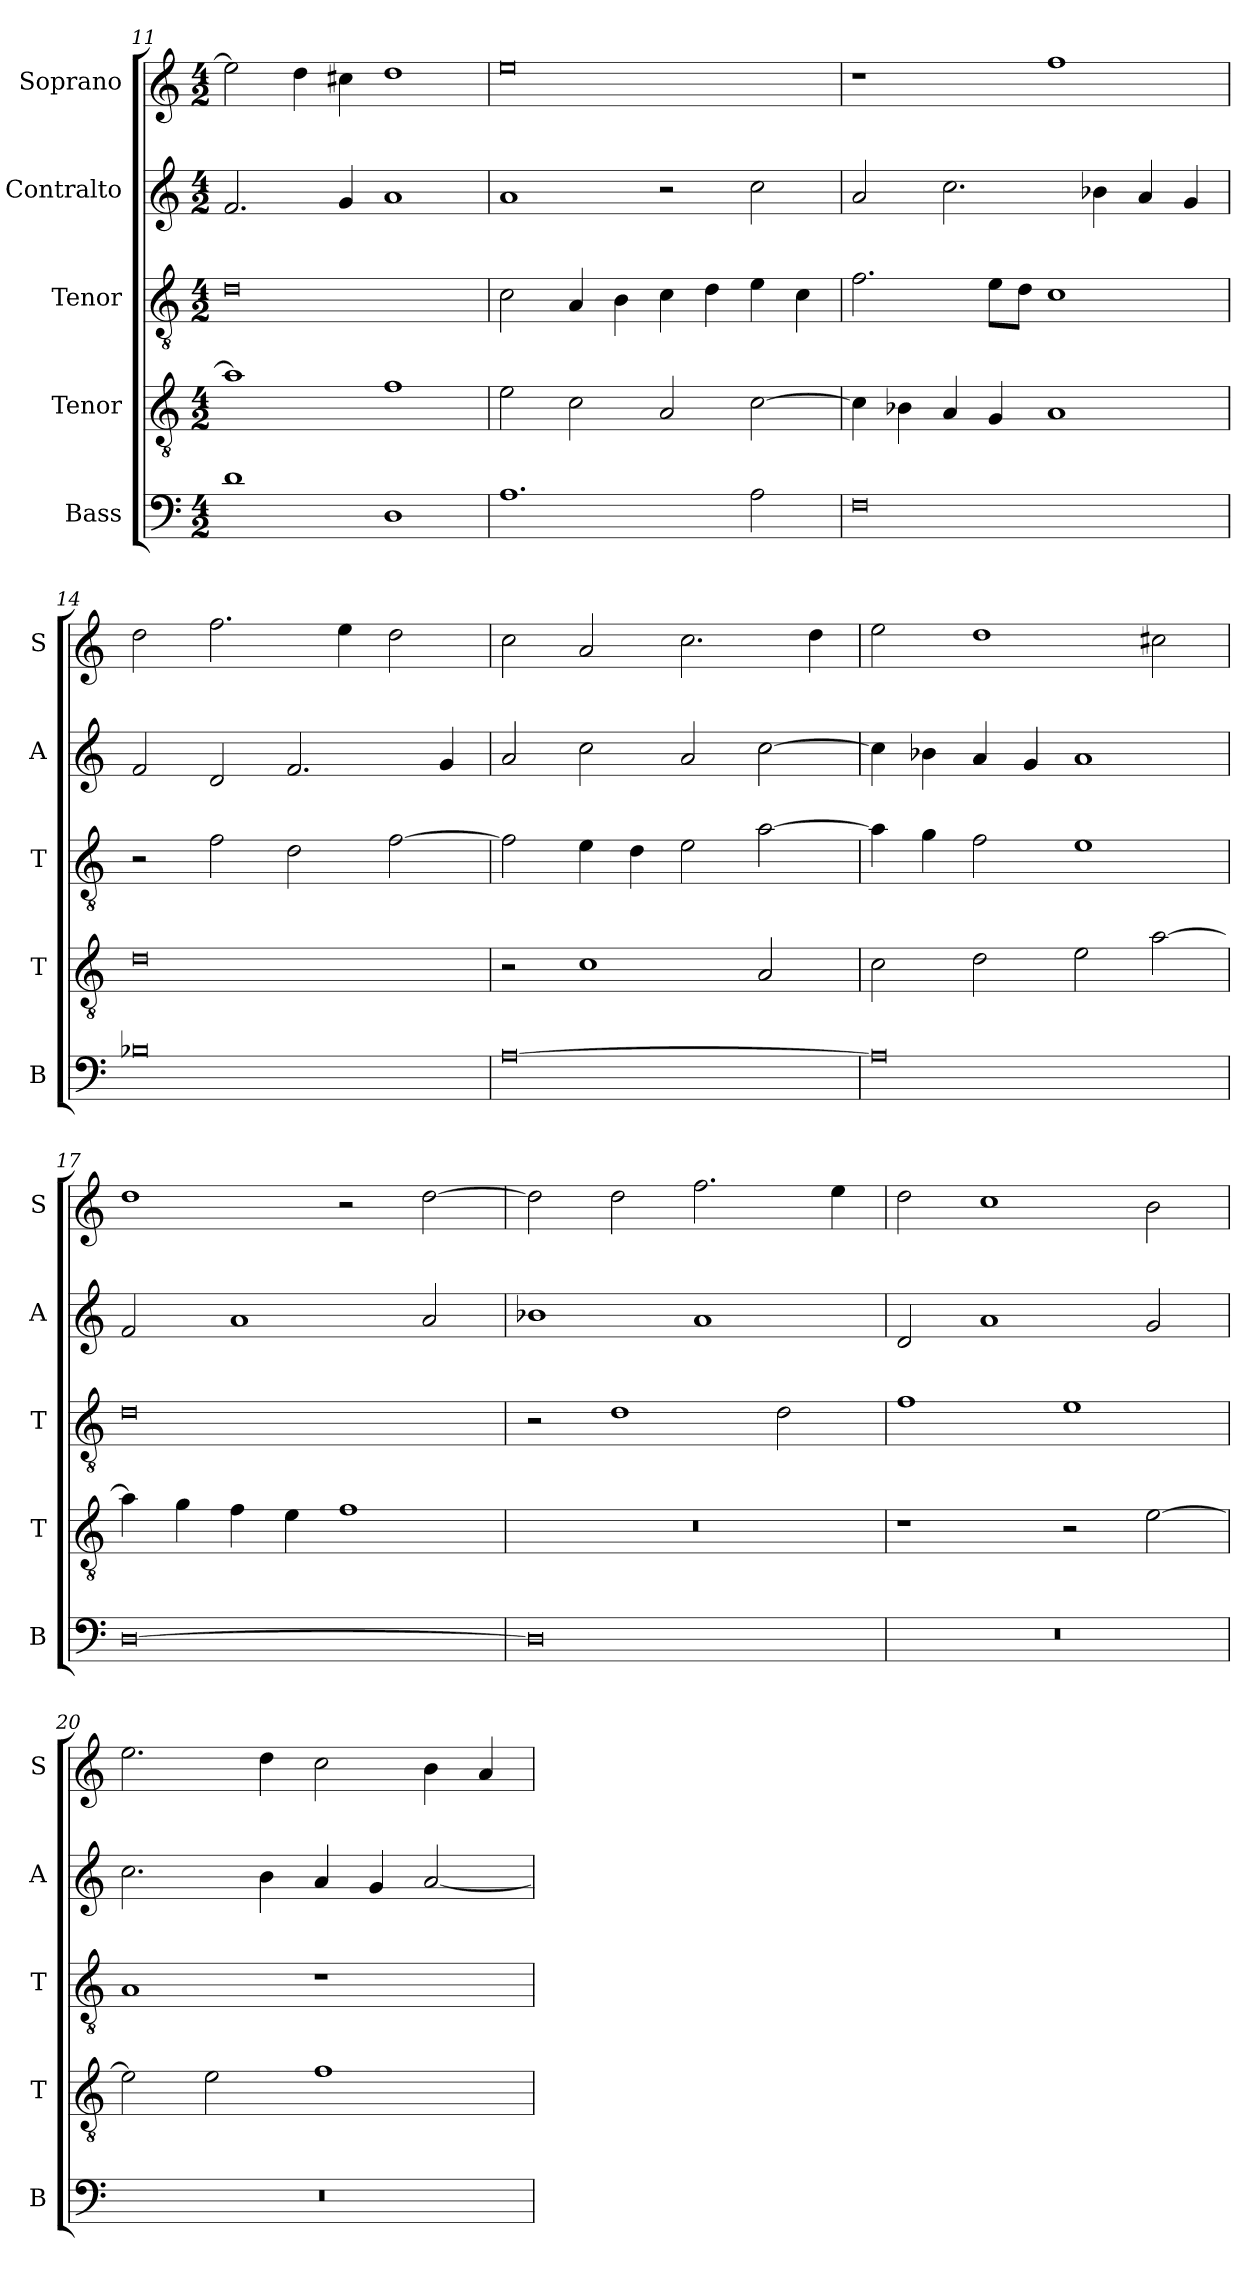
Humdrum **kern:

**kern	**kern	**kern	**kern	**kern
*part5	*part4	*part3	*part2	*part1
*staff5	*staff4	*staff3	*staff2	*staff1
*I"Bass	*I"Tenor	*I"Tenor	*I"Contralto	*I"Soprano
*I'B	*I'T	*I'T	*I'A	*I'S
*clefF4	*clefGv2	*clefGv2	*clefG2	*clefG2
*k[]	*k[]	*k[]	*k[]	*k[]
*D:dor	*D:dor	*D:dor	*D:dor	*D:dor
*M4/2	*M4/2	*M4/2	*M4/2	*M4/2
=11	=11	=11	=11	=11
1d	1a]	0d	2.f	2ee]
.	.	.	.	4dd
.	.	.	4g	4cc#X
1D	1f	.	1a	1dd
=12	=12	=12	=12	=12
1.A	2e	2c	1a	0ee
.	2c	4A	.	.
.	.	4B	.	.
.	2A	4c	2r	.
.	.	4d	.	.
2A	[2c	4e	2cc	.
.	.	4c	.	.
=13	=13	=13	=13	=13
0F	4c]	2.f	2a	1r
.	4B-X	.	.	.
.	4A	.	2.cc	.
.	4G	8e\L	.	.
.	.	8d\J	.	.
.	1A	1c	.	1ff
.	.	.	4b-X	.
.	.	.	4a	.
.	.	.	4g	.
=14	=14	=14	=14	=14
0B-X	0d	2r	2f	2dd
.	.	2f	2d	2.ff
.	.	2d	2.f	.
.	.	.	.	4ee
.	.	[2f	.	2dd
.	.	.	4g	.
=15	=15	=15	=15	=15
[0A	2r	2f]	2a	2cc
.	1c	4e	2cc	2a
.	.	4d	.	.
.	.	2e	2a	2.cc
.	2A	[2a	[2cc	.
.	.	.	.	4dd
=16	=16	=16	=16	=16
0A]	2c	4a]	4cc]	2ee
.	.	4g	4b-X	.
.	2d	2f	4a	1dd
.	.	.	4g	.
.	2e	1e	1a	.
.	[2a	.	.	2cc#X
=17	=17	=17	=17	=17
[0D	4a]	0d	2f	1dd
.	4g	.	.	.
.	4f	.	1a	.
.	4e	.	.	.
.	1f	.	.	2r
.	.	.	2a	[2dd
=18	=18	=18	=18	=18
0D]	0r	2r	1b-X	2dd]
.	.	1d	.	2dd
.	.	.	1a	2.ff
.	.	2d	.	.
.	.	.	.	4ee
=19	=19	=19	=19	=19
0r	1r	1f	2d	2dd
.	.	.	1a	1cc
.	2r	1e	.	.
.	[2e	.	2g	2b
=20	=20	=20	=20	=20
0r	2e]	1A	2.cc	2.ee
.	2e	.	.	.
.	.	.	4b	4dd
.	1f	1r	4a	2cc
.	.	.	4g	.
.	.	.	[2a	4b
.	.	.	.	4a
=	=	=	=	=
*-	*-	*-	*-	*-
